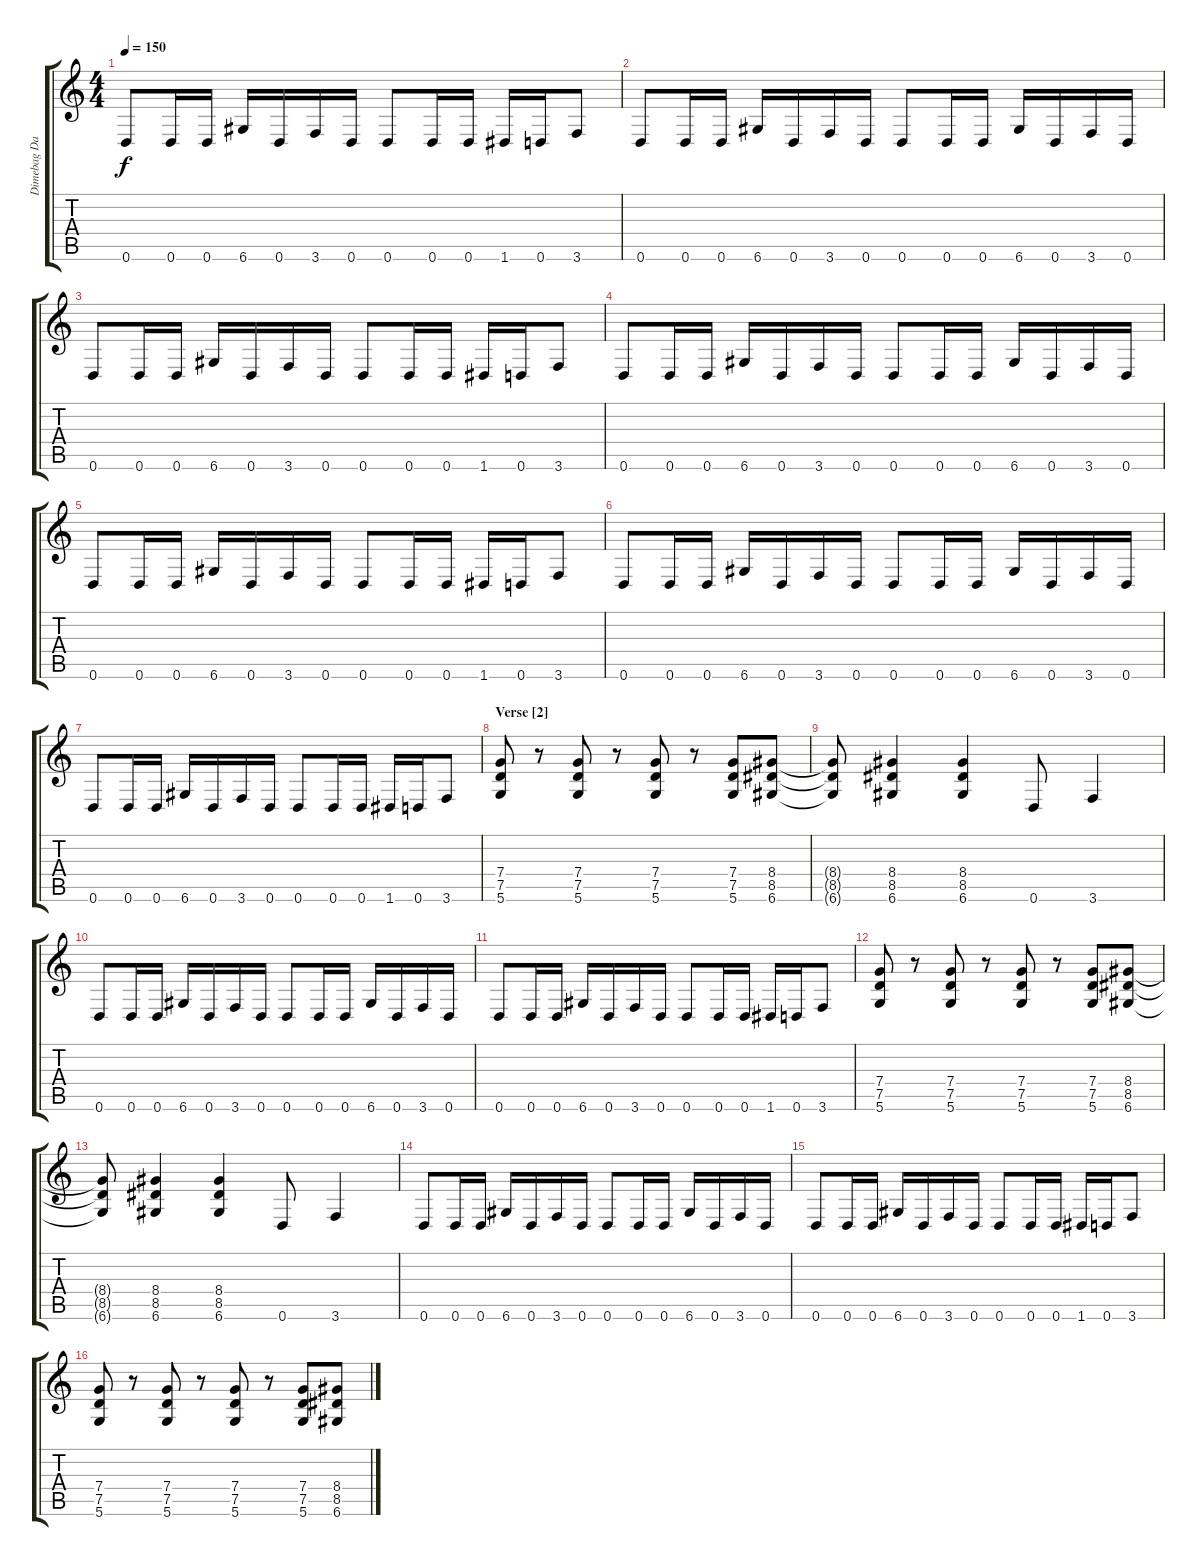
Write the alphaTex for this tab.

\track ("Dimebag Darrell # 1" "Dimebag Da") {instrument distortionguitar}
\staff {score tabs}
\tuning (D4 A3 F3 C3 G2 D2) {hide}
\ts (4 4)
\tempo 150
\clef g2
\ks c
0.6.8{dy f} 0.6.16 0.6.16 6.6.16 0.6.16 3.6.16 0.6.16 0.6.8 0.6.16 0.6.16 1.6.16 0.6.16 3.6.8 |
0.6.8 0.6.16 0.6.16 6.6.16 0.6.16 3.6.16 0.6.16 0.6.8 0.6.16 0.6.16 6.6.16 0.6.16 3.6.16 0.6.16 |
0.6.8 0.6.16 0.6.16 6.6.16 0.6.16 3.6.16 0.6.16 0.6.8 0.6.16 0.6.16 1.6.16 0.6.16 3.6.8 |
0.6.8 0.6.16 0.6.16 6.6.16 0.6.16 3.6.16 0.6.16 0.6.8 0.6.16 0.6.16 6.6.16 0.6.16 3.6.16 0.6.16 |
0.6.8 0.6.16 0.6.16 6.6.16 0.6.16 3.6.16 0.6.16 0.6.8 0.6.16 0.6.16 1.6.16 0.6.16 3.6.8 |
0.6.8 0.6.16 0.6.16 6.6.16 0.6.16 3.6.16 0.6.16 0.6.8 0.6.16 0.6.16 6.6.16 0.6.16 3.6.16 0.6.16 |
0.6.8 0.6.16 0.6.16 6.6.16 0.6.16 3.6.16 0.6.16 0.6.8 0.6.16 0.6.16 1.6.16 0.6.16 3.6.8 |
\section ("" "Verse [2]")
(7.4 7.5 5.6).8 r.8 (7.4 7.5 5.6).8 r.8 (7.4 7.5 5.6).8 r.8 (7.4 7.5 5.6).8 (8.4 8.5 6.6).8 |
(8.4{t} 8.5{t} 6.6{t}).8 (8.4 8.5 6.6).4 (8.4 8.5 6.6).4 0.6.8 3.6.4 |
0.6.8 0.6.16 0.6.16 6.6.16 0.6.16 3.6.16 0.6.16 0.6.8 0.6.16 0.6.16 6.6.16 0.6.16 3.6.16 0.6.16 |
0.6.8 0.6.16 0.6.16 6.6.16 0.6.16 3.6.16 0.6.16 0.6.8 0.6.16 0.6.16 1.6.16 0.6.16 3.6.8 |
(7.4 7.5 5.6).8 r.8 (7.4 7.5 5.6).8 r.8 (7.4 7.5 5.6).8 r.8 (7.4 7.5 5.6).8 (8.4 8.5 6.6).8 |
(8.4{t} 8.5{t} 6.6{t}).8 (8.4 8.5 6.6).4 (8.4 8.5 6.6).4 0.6.8 3.6.4 |
0.6.8 0.6.16 0.6.16 6.6.16 0.6.16 3.6.16 0.6.16 0.6.8 0.6.16 0.6.16 6.6.16 0.6.16 3.6.16 0.6.16 |
0.6.8 0.6.16 0.6.16 6.6.16 0.6.16 3.6.16 0.6.16 0.6.8 0.6.16 0.6.16 1.6.16 0.6.16 3.6.8 |
(7.4 7.5 5.6).8 r.8 (7.4 7.5 5.6).8 r.8 (7.4 7.5 5.6).8 r.8 (7.4 7.5 5.6).8 (8.4 8.5 6.6).8
